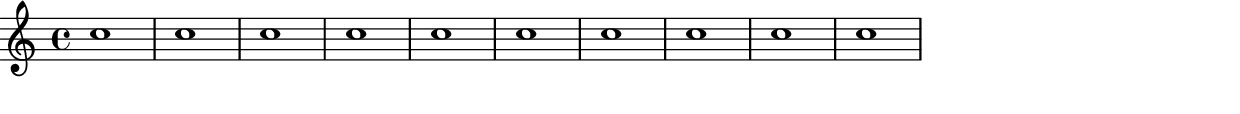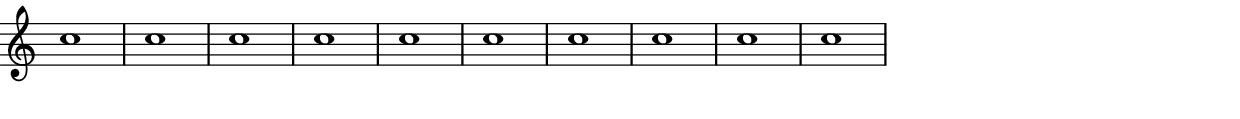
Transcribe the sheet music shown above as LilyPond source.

%% Generated by lilypond-book
%% Options: [exampleindent=10.16\mm,indent=0\mm,line-width=160\mm,paper-height=845.047\pt,paper-width=597.508\pt,papersize='(cons (* 597.508 pt) (* 845.047 pt))]
\include "lilypond-book-preamble.ly"


% ****************************************************************
% Start cut-&-pastable-section
% ****************************************************************

#(ly:set-option 'eps-box-padding 3.000000)



\paper {
  #(set-paper-size '(cons (* 597.508 pt) (* 845.047 pt)))
  indent = 0\mm
  line-width = 160\mm
  % offset the left padding, also add 1mm as lilypond creates cropped
  % images with a little space on the right
  line-width = #(- line-width (* mm  3.000000) (* mm 1))
}

\layout {
  
}




% ****************************************************************
% ly snippet:
% ****************************************************************
\sourcefilename "/lilypond-2.26.0/input/regression/spacing-ragged-last.ly"
\sourcefileline 0
\version "2.19.21"

\header {

  texidoc = "If @code{ragged-last} is set, the systems are broken
    similar to paragraph formatting in text: the last line is
    unjustified. "

}

\layout{
  ragged-last = ##t
}

\relative \new Staff { \repeat unfold 20 { c''1 } }




% ****************************************************************
% end ly snippet
% ****************************************************************
